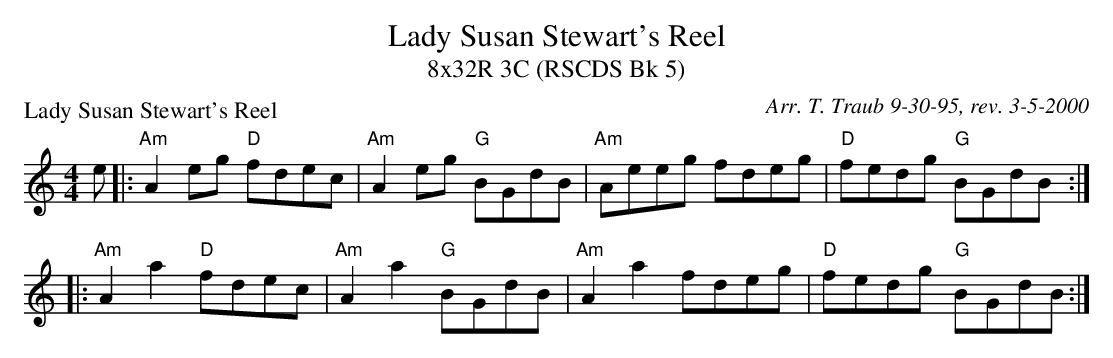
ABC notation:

X:1
T: Lady Susan Stewart's Reel
T: 8x32R 3C (RSCDS Bk 5)
P: Lady Susan Stewart's Reel
C: Arr. T. Traub 9-30-95, rev. 3-5-2000
K: Am
M: 4/4
L: 1/8
e |: "Am"A2 eg "D"fdec|"Am"A2 eg "G"BGdB|"Am"Aeeg fdeg|"D"fedg "G"BGdB :|
|: "Am"A2 a2 "D"fdec|"Am"A2 a2 "G"BGdB|"Am"A2 a2 fdeg|"D"fedg "G"BGdB :|
